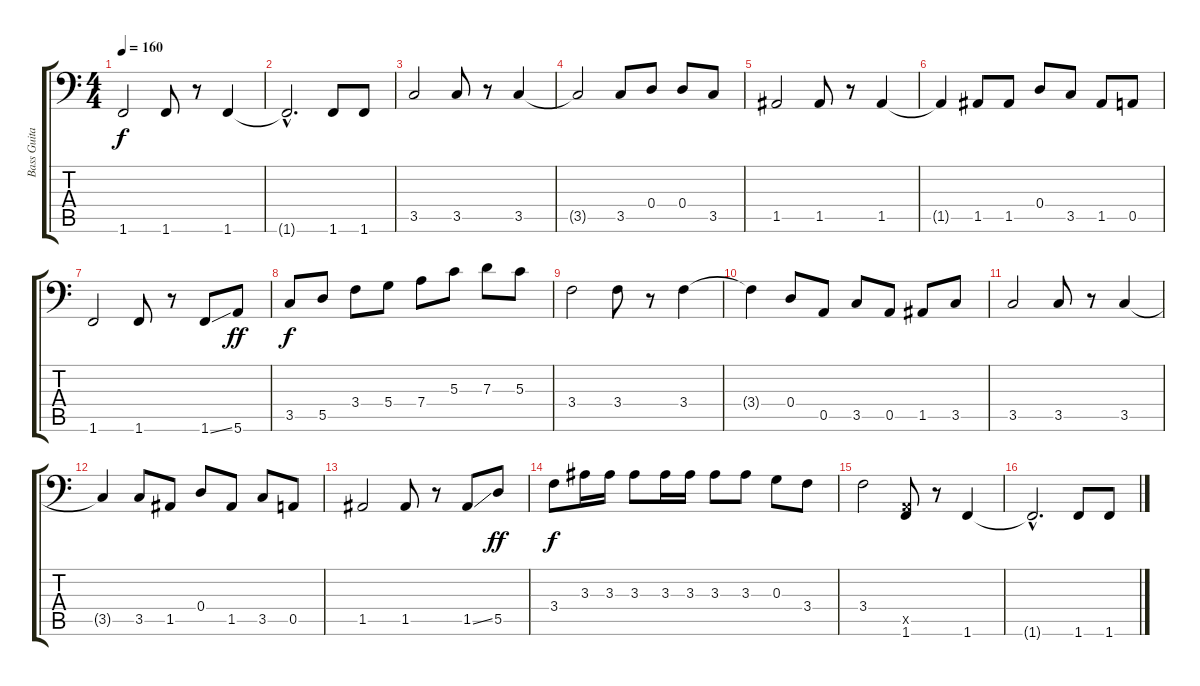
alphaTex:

\track ("Bass Guitar" "Bass Guita") {instrument electricbassfinger}
\staff {score tabs}
\tuning (E3 B2 G2 D2 A1 E1) {hide}
\ts (4 4)
\section ("" "")
\tempo 160
\clef f4
\ks c
1.6.2{dy f} 1.6.8 r.8 1.6.4 |
1.6{hac t}.2{d} 1.6.8 1.6.8 |
3.5.2 3.5.8 r.8 3.5.4 |
3.5{t}.2 3.5.8 0.4.8 0.4.8 3.5.8 |
1.5.2 1.5.8 r.8 1.5.4 |
1.5{t}.4 1.5.8 1.5.8 0.4.8 3.5.8 1.5.8 0.5.8 |
1.6.2 1.6.8 r.8 1.6{ss}.8 5.6.8{dy ff} |
3.5.8{dy f} 5.5.8 3.4.8 5.4.8 7.4.8 5.3.8 7.3.8 5.3.8 |
3.4.2 3.4.8 r.8 3.4.4 |
3.4{t}.4 0.4.8 0.5.8 3.5.8 0.5.8 1.5.8 3.5.8 |
3.5.2 3.5.8 r.8 3.5.4 |
3.5{t}.4 3.5.8 1.5.8 0.4.8 1.5.8 3.5.8 0.5.8 |
1.5.2 1.5.8 r.8 1.5{ss}.8 5.5.8{dy ff} |
3.4.8{dy f} 3.3.16 3.3.16 3.3.8 3.3.16 3.3.16 3.3.8 3.3.8 0.3.8 3.4.8 |
3.4.2 (0.5{x} 1.6).8 r.8 1.6.4 |
1.6{hac t}.2{d} 1.6.8 1.6.8
